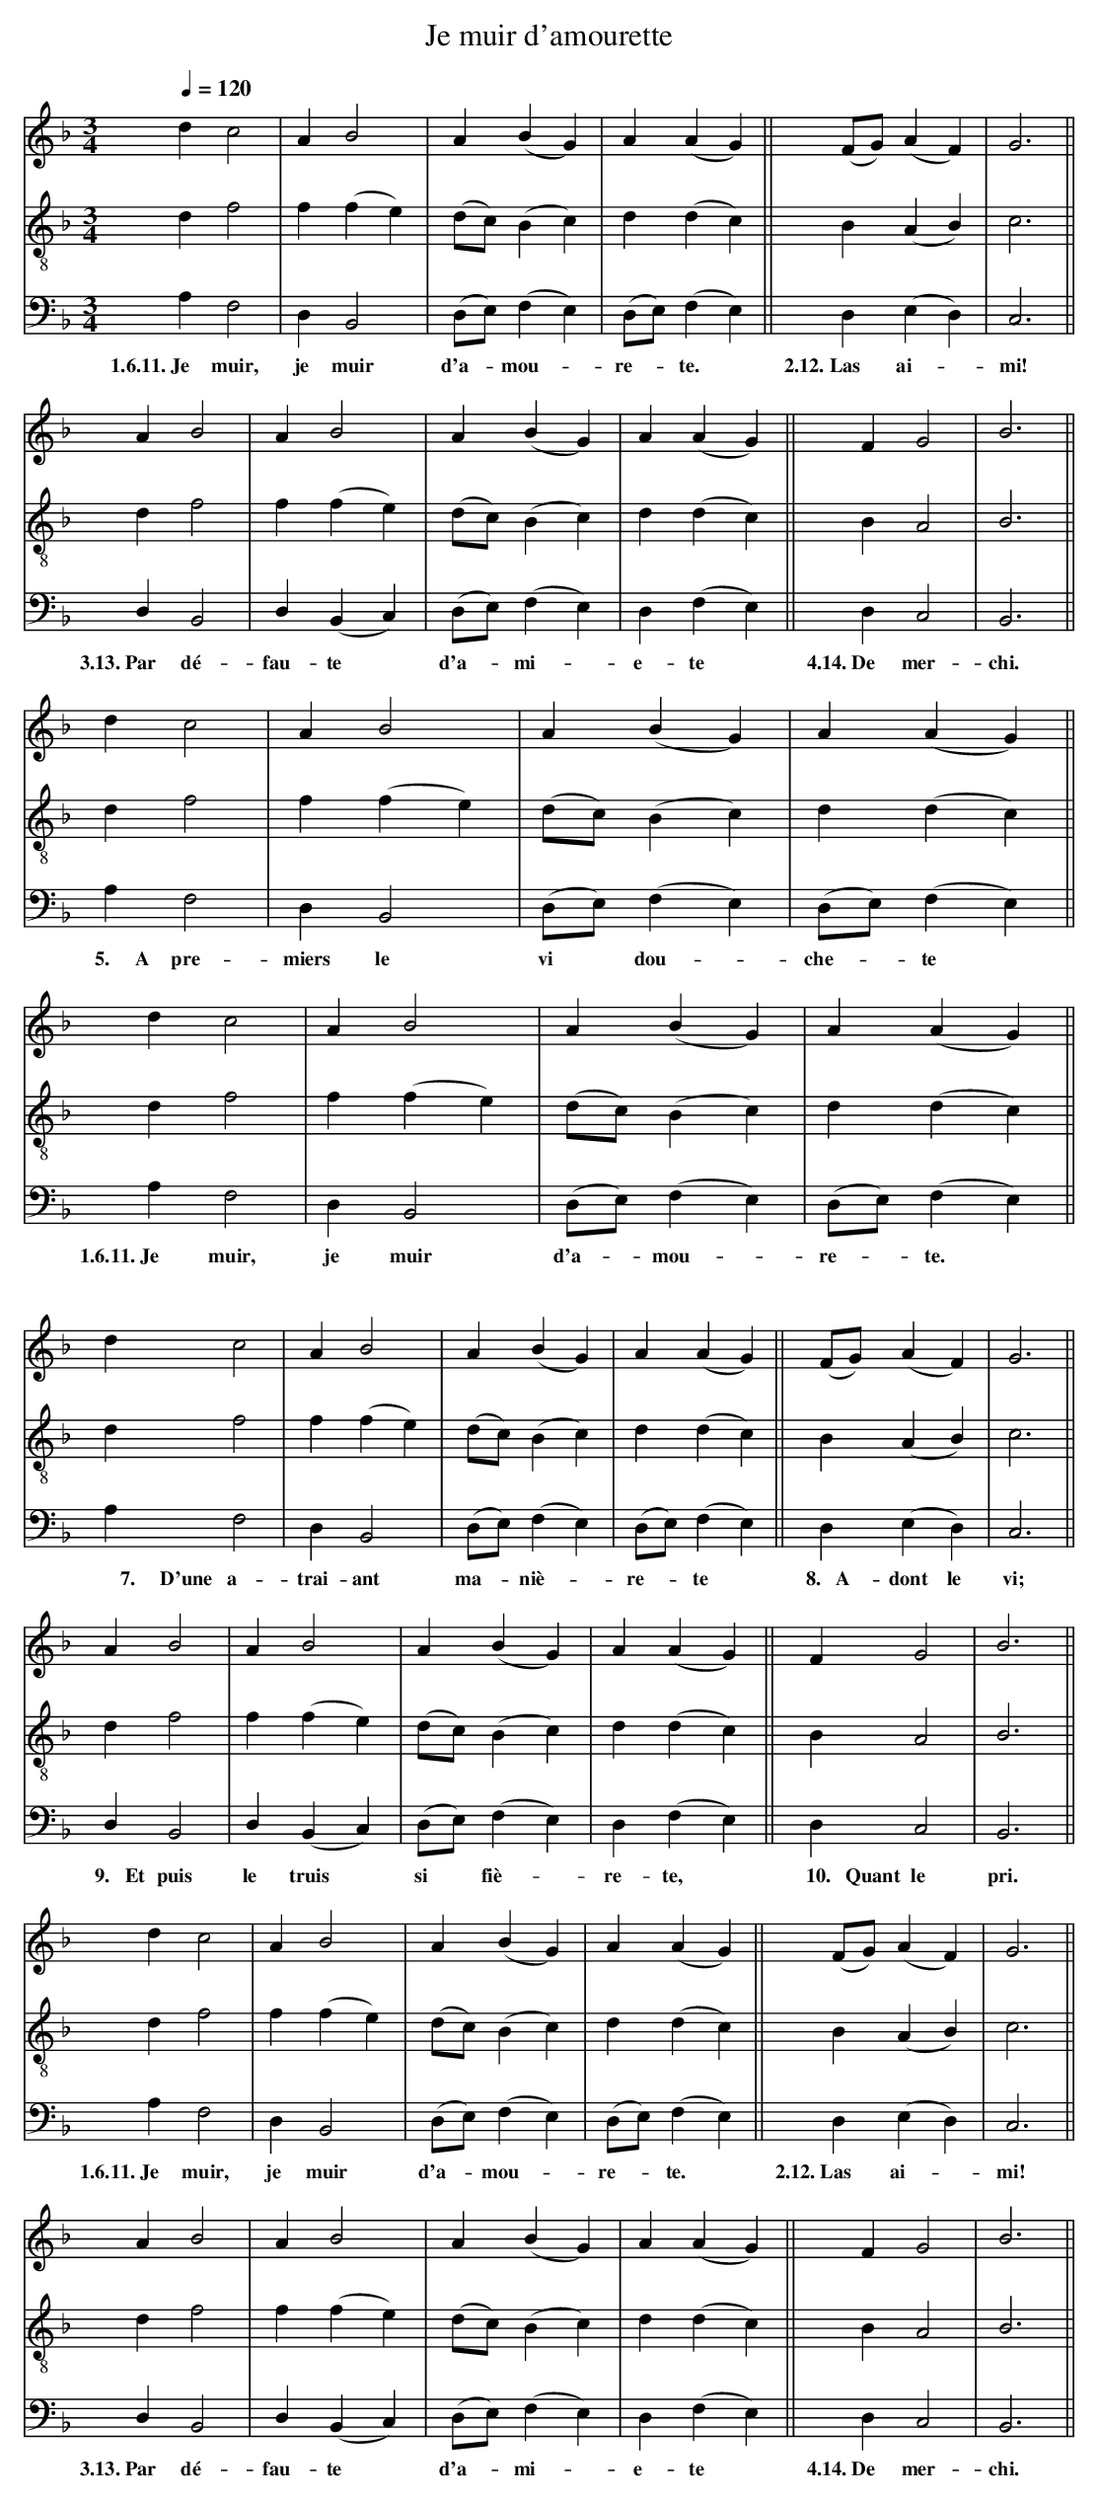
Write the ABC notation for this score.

X:1
T:Je muir d'amourette
M:3/4
L:1/4
Q:1/4=120
K:Bb Lydian
V:1 clef=treble
V:2 clef=treble-8 middle=B,
V:3  clef=bass+16 middle=D,%+
[V:1 ]           d    c2  | A   B2  | A       (BG)  | A       (AG)   ||    (F/2G/2)(AF)  | G3 ||
[V:2 ]           D    F2  | F  (FE) |(D/C/)   (B,C) | D       (DC)   ||     B,     (A,B,)| C3 ||
[V:3 ]           A,   F,2 | D,  B,,2|(D,/E,/) (F,E,)|(D,/E,/) (F,E,) ||     D,     (E,D,)| C,3||
w:       1.6.11.~Je   muir, je  muir d'a-*     mou-*  re-*     te.* 2.12.~Las     ai-*  mi!
[V:1 ]    A   B2  | A  B2    | A       (BG)  | A (AG)   ||       F    G2 | B3  ||
[V:2 ]    D   F2  | F (FE)   |(D/C/)   (B,C) | D (DC)   ||       B,   A,2| B,3 ||
[V:3 ]    D,  B,,2| D,(B,,C,)|(D,/E,/) (F,E,)| D,(F,E,) ||       D,   C,2| B,,3||
w:  3.13.~Par dé-  fau-te*     d'a-*    mi-*   e- te*      4.14.~De   mer- chi.
[V:1 ]           d    c2  | A   B2  | A       (BG)  | A       (AG)   ||
[V:2 ]           D    F2  | F  (FE) |(D/C/)   (B,C) | D       (DC)   ||
[V:3 ]           A,   F,2 | D,  B,,2|(D,/E,/) (F,E,)|(D,/E,/) (F,E,) ||
w:     ~~~5.~~~~~A    pre- miers le  vi*       dou-*  che-*    te*
[V:1 ]           d    c2  | A   B2  | A       (BG)  | A       (AG)   ||
[V:2 ]           D    F2  | F  (FE) |(D/C/)   (B,C) | D       (DC)   ||
[V:3 ]           A,   F,2 | D,  B,,2|(D,/E,/) (F,E,)|(D,/E,/) (F,E,) ||
w:       1.6.11.~Je   muir, je  muir d'a-*     mou-*  re-*     te.*
[V:1 ]           d    c2  | A   B2  | A       (BG)  | A       (AG)   ||    (F/2G/2)(AF)  | G3 ||
[V:2 ]           D    F2  | F  (FE) |(D/C/)   (B,C) | D       (DC)   ||     B,     (A,B,)| C3 ||
[V:3 ]           A,   F,2 | D,  B,,2|(D,/E,/) (F,E,)|(D,/E,/) (F,E,) ||     D,     (E,D,)| C,3||
w:~~~~~~~~7.~~~~~D'une a-  trai- ant ma-*      niè-*  re-*     te*  ~~8.~~~A-dont   le   vi;
[V:1 ]    A   B2  | A  B2    | A       (BG)  | A (AG)   ||       F    G2 | B3  ||
[V:2 ]    D   F2  | F (FE)   |(D/C/)   (B,C) | D (DC)   ||       B,   A,2| B,3 ||
[V:3 ]    D,  B,,2| D,(B,,C,)|(D,/E,/) (F,E,)| D,(F,E,) ||       D,   C,2| B,,3||
w:~~~9.~~~Et  puis le truis*   si*     fiè-*  re- te,* ~~~~10.~~~Quant le  pri.
[V:1 ]           d    c2  | A   B2  | A       (BG)  | A       (AG)   ||    (F/2G/2)(AF)  | G3 ||
[V:2 ]           D    F2  | F  (FE) |(D/C/)   (B,C) | D       (DC)   ||     B,     (A,B,)| C3 ||
[V:3 ]           A,   F,2 | D,  B,,2|(D,/E,/) (F,E,)|(D,/E,/) (F,E,) ||     D,     (E,D,)| C,3||
w:       1.6.11.~Je   muir, je  muir d'a-*     mou-*  re-*     te.* 2.12.~Las     ai-*  mi!
[V:1 ]    A   B2  | A  B2    | A       (BG)  | A (AG)   ||       F    G2 | B3  ||
[V:2 ]    D   F2  | F (FE)   |(D/C/)   (B,C) | D (DC)   ||       B,   A,2| B,3 ||
[V:3 ]    D,  B,,2| D,(B,,C,)|(D,/E,/) (F,E,)| D,(F,E,) ||       D,   C,2| B,,3||
w:  3.13.~Par dé-  fau-te*     d'a-*    mi-*   e- te*      4.14.~De   mer- chi.
